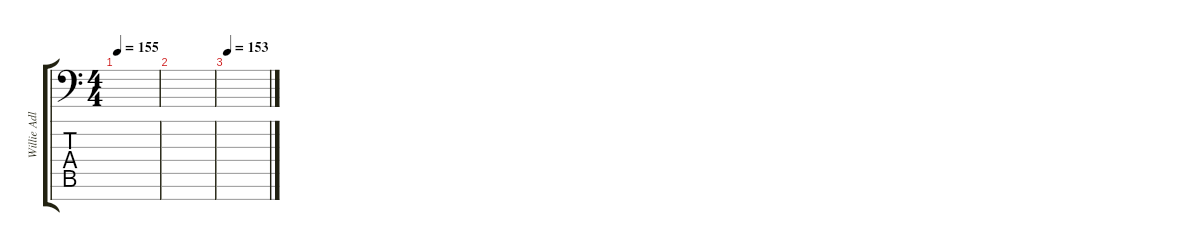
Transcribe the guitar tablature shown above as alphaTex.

\track ("Willie Adler - Rhythm Guitar (" "Willie Adl") {instrument overdrivenguitar}
\staff {score tabs}
\tuning (E4 B3 G3 D3 A2 D2 C-1) {hide}
\ts (4 4)
\tempo 155
\clef f4
\ks c
|
|
\tempo 153
